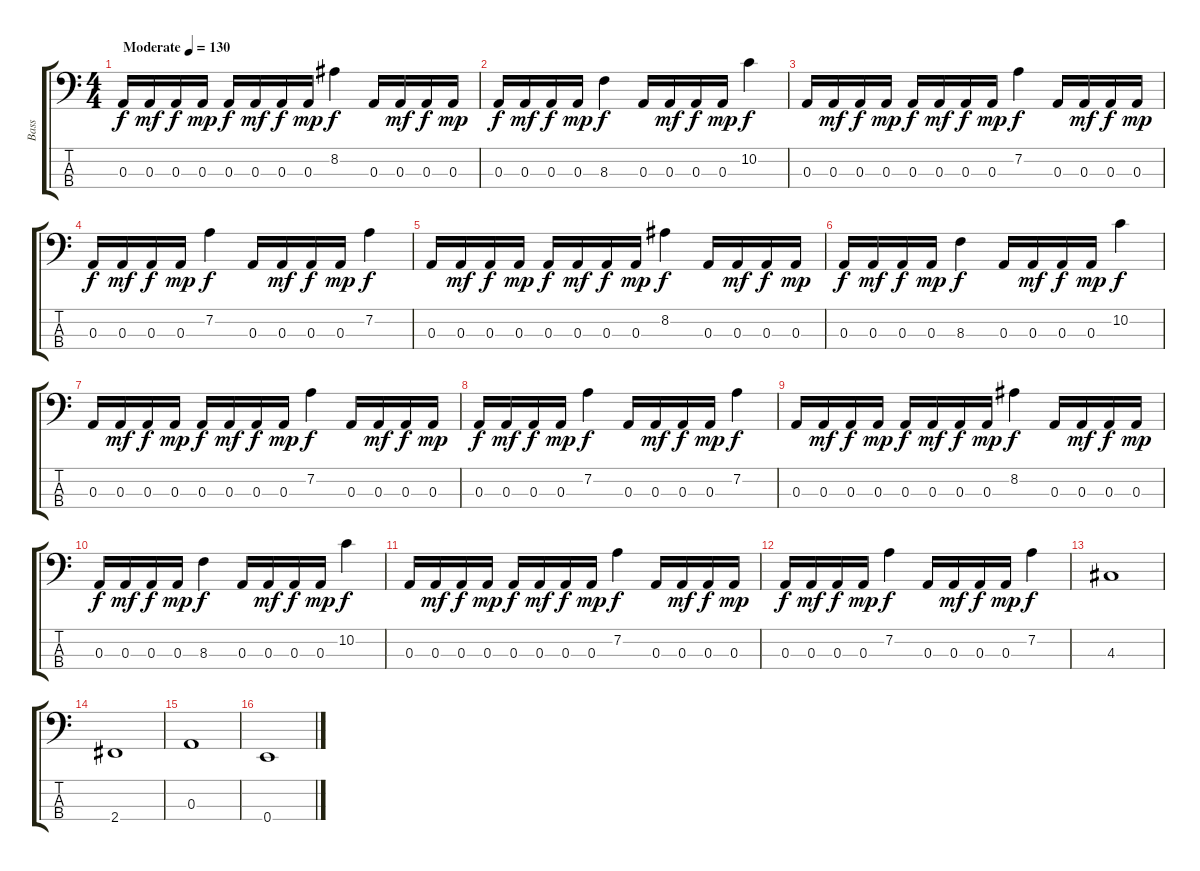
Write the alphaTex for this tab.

\track ("Bass" "Bass") {instrument electricbasspick}
\staff {score tabs}
\tuning (G2 D2 A1 E1) {hide}
\ts (4 4)
\tempo (130 "Moderate")
\clef f4
\ks c
0.3.16{dy f instrument electricbasspick} 0.3.16{dy mf} 0.3.16{dy f} 0.3.16{dy mp} 0.3.16{dy f} 0.3.16{dy mf} 0.3.16{dy f} 0.3.16{dy mp} 8.2.4{dy f} 0.3.16 0.3.16{dy mf} 0.3.16{dy f} 0.3.16{dy mp} |
0.3.16{dy f} 0.3.16{dy mf} 0.3.16{dy f} 0.3.16{dy mp} 8.3.4{dy f} 0.3.16 0.3.16{dy mf} 0.3.16{dy f} 0.3.16{dy mp} 10.2.4{dy f} |
0.3.16 0.3.16{dy mf} 0.3.16{dy f} 0.3.16{dy mp} 0.3.16{dy f} 0.3.16{dy mf} 0.3.16{dy f} 0.3.16{dy mp} 7.2.4{dy f} 0.3.16 0.3.16{dy mf} 0.3.16{dy f} 0.3.16{dy mp} |
0.3.16{dy f} 0.3.16{dy mf} 0.3.16{dy f} 0.3.16{dy mp} 7.2.4{dy f} 0.3.16 0.3.16{dy mf} 0.3.16{dy f} 0.3.16{dy mp} 7.2.4{dy f} |
0.3.16 0.3.16{dy mf} 0.3.16{dy f} 0.3.16{dy mp} 0.3.16{dy f} 0.3.16{dy mf} 0.3.16{dy f} 0.3.16{dy mp} 8.2.4{dy f} 0.3.16 0.3.16{dy mf} 0.3.16{dy f} 0.3.16{dy mp} |
0.3.16{dy f} 0.3.16{dy mf} 0.3.16{dy f} 0.3.16{dy mp} 8.3.4{dy f} 0.3.16 0.3.16{dy mf} 0.3.16{dy f} 0.3.16{dy mp} 10.2.4{dy f} |
0.3.16 0.3.16{dy mf} 0.3.16{dy f} 0.3.16{dy mp} 0.3.16{dy f} 0.3.16{dy mf} 0.3.16{dy f} 0.3.16{dy mp} 7.2.4{dy f} 0.3.16 0.3.16{dy mf} 0.3.16{dy f} 0.3.16{dy mp} |
0.3.16{dy f} 0.3.16{dy mf} 0.3.16{dy f} 0.3.16{dy mp} 7.2.4{dy f} 0.3.16 0.3.16{dy mf} 0.3.16{dy f} 0.3.16{dy mp} 7.2.4{dy f} |
0.3.16 0.3.16{dy mf} 0.3.16{dy f} 0.3.16{dy mp} 0.3.16{dy f} 0.3.16{dy mf} 0.3.16{dy f} 0.3.16{dy mp} 8.2.4{dy f} 0.3.16 0.3.16{dy mf} 0.3.16{dy f} 0.3.16{dy mp} |
0.3.16{dy f} 0.3.16{dy mf} 0.3.16{dy f} 0.3.16{dy mp} 8.3.4{dy f} 0.3.16 0.3.16{dy mf} 0.3.16{dy f} 0.3.16{dy mp} 10.2.4{dy f} |
0.3.16 0.3.16{dy mf} 0.3.16{dy f} 0.3.16{dy mp} 0.3.16{dy f} 0.3.16{dy mf} 0.3.16{dy f} 0.3.16{dy mp} 7.2.4{dy f} 0.3.16 0.3.16{dy mf} 0.3.16{dy f} 0.3.16{dy mp} |
0.3.16{dy f} 0.3.16{dy mf} 0.3.16{dy f} 0.3.16{dy mp} 7.2.4{dy f} 0.3.16 0.3.16{dy mf} 0.3.16{dy f} 0.3.16{dy mp} 7.2.4{dy f} |
4.3.1 |
2.4.1 |
0.3.1 |
0.4.1
